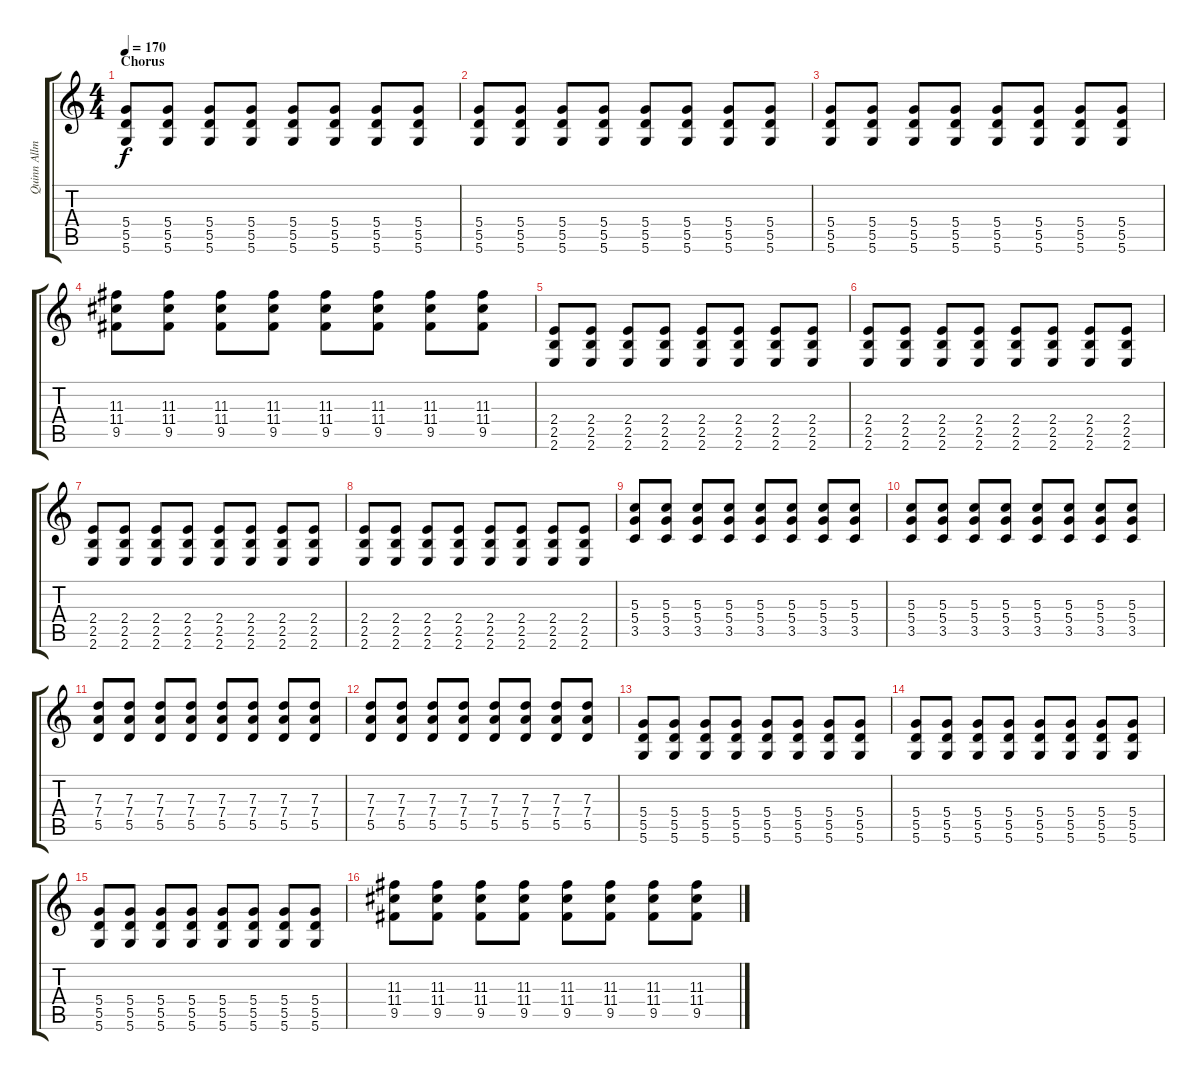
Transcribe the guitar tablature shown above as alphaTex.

\track ("Quinn Allman II" "Quinn Allm") {instrument distortionguitar}
\staff {score tabs}
\tuning (E4 B3 G3 D3 A2 D2) {hide}
\ts (4 4)
\section ("" "Chorus")
\tempo 170
\clef g2
\ks c
(5.4 5.5 5.6).8{dy f} (5.4 5.5 5.6).8 (5.4 5.5 5.6).8 (5.4 5.5 5.6).8 (5.4 5.5 5.6).8 (5.4 5.5 5.6).8 (5.4 5.5 5.6).8 (5.4 5.5 5.6).8 |
(5.4 5.5 5.6).8 (5.4 5.5 5.6).8 (5.4 5.5 5.6).8 (5.4 5.5 5.6).8 (5.4 5.5 5.6).8 (5.4 5.5 5.6).8 (5.4 5.5 5.6).8 (5.4 5.5 5.6).8 |
(5.4 5.5 5.6).8 (5.4 5.5 5.6).8 (5.4 5.5 5.6).8 (5.4 5.5 5.6).8 (5.4 5.5 5.6).8 (5.4 5.5 5.6).8 (5.4 5.5 5.6).8 (5.4 5.5 5.6).8 |
(11.3 11.4 9.5).8 (11.3 11.4 9.5).8 (11.3 11.4 9.5).8 (11.3 11.4 9.5).8 (11.3 11.4 9.5).8 (11.3 11.4 9.5).8 (11.3 11.4 9.5).8 (11.3 11.4 9.5).8 |
(2.4 2.5 2.6).8 (2.4 2.5 2.6).8 (2.4 2.5 2.6).8 (2.4 2.5 2.6).8 (2.4 2.5 2.6).8 (2.4 2.5 2.6).8 (2.4 2.5 2.6).8 (2.4 2.5 2.6).8 |
(2.4 2.5 2.6).8 (2.4 2.5 2.6).8 (2.4 2.5 2.6).8 (2.4 2.5 2.6).8 (2.4 2.5 2.6).8 (2.4 2.5 2.6).8 (2.4 2.5 2.6).8 (2.4 2.5 2.6).8 |
(2.4 2.5 2.6).8 (2.4 2.5 2.6).8 (2.4 2.5 2.6).8 (2.4 2.5 2.6).8 (2.4 2.5 2.6).8 (2.4 2.5 2.6).8 (2.4 2.5 2.6).8 (2.4 2.5 2.6).8 |
(2.4 2.5 2.6).8 (2.4 2.5 2.6).8 (2.4 2.5 2.6).8 (2.4 2.5 2.6).8 (2.4 2.5 2.6).8 (2.4 2.5 2.6).8 (2.4 2.5 2.6).8 (2.4 2.5 2.6).8 |
(5.3 5.4 3.5).8 (5.3 5.4 3.5).8 (5.3 5.4 3.5).8 (5.3 5.4 3.5).8 (5.3 5.4 3.5).8 (5.3 5.4 3.5).8 (5.3 5.4 3.5).8 (5.3 5.4 3.5).8 |
(5.3 5.4 3.5).8 (5.3 5.4 3.5).8 (5.3 5.4 3.5).8 (5.3 5.4 3.5).8 (5.3 5.4 3.5).8 (5.3 5.4 3.5).8 (5.3 5.4 3.5).8 (5.3 5.4 3.5).8 |
(7.3 7.4 5.5).8 (7.3 7.4 5.5).8 (7.3 7.4 5.5).8 (7.3 7.4 5.5).8 (7.3 7.4 5.5).8 (7.3 7.4 5.5).8 (7.3 7.4 5.5).8 (7.3 7.4 5.5).8 |
(7.3 7.4 5.5).8 (7.3 7.4 5.5).8 (7.3 7.4 5.5).8 (7.3 7.4 5.5).8 (7.3 7.4 5.5).8 (7.3 7.4 5.5).8 (7.3 7.4 5.5).8 (7.3 7.4 5.5).8 |
(5.4 5.5 5.6).8 (5.4 5.5 5.6).8 (5.4 5.5 5.6).8 (5.4 5.5 5.6).8 (5.4 5.5 5.6).8 (5.4 5.5 5.6).8 (5.4 5.5 5.6).8 (5.4 5.5 5.6).8 |
(5.4 5.5 5.6).8 (5.4 5.5 5.6).8 (5.4 5.5 5.6).8 (5.4 5.5 5.6).8 (5.4 5.5 5.6).8 (5.4 5.5 5.6).8 (5.4 5.5 5.6).8 (5.4 5.5 5.6).8 |
(5.4 5.5 5.6).8 (5.4 5.5 5.6).8 (5.4 5.5 5.6).8 (5.4 5.5 5.6).8 (5.4 5.5 5.6).8 (5.4 5.5 5.6).8 (5.4 5.5 5.6).8 (5.4 5.5 5.6).8 |
(11.3 11.4 9.5).8 (11.3 11.4 9.5).8 (11.3 11.4 9.5).8 (11.3 11.4 9.5).8 (11.3 11.4 9.5).8 (11.3 11.4 9.5).8 (11.3 11.4 9.5).8 (11.3 11.4 9.5).8
